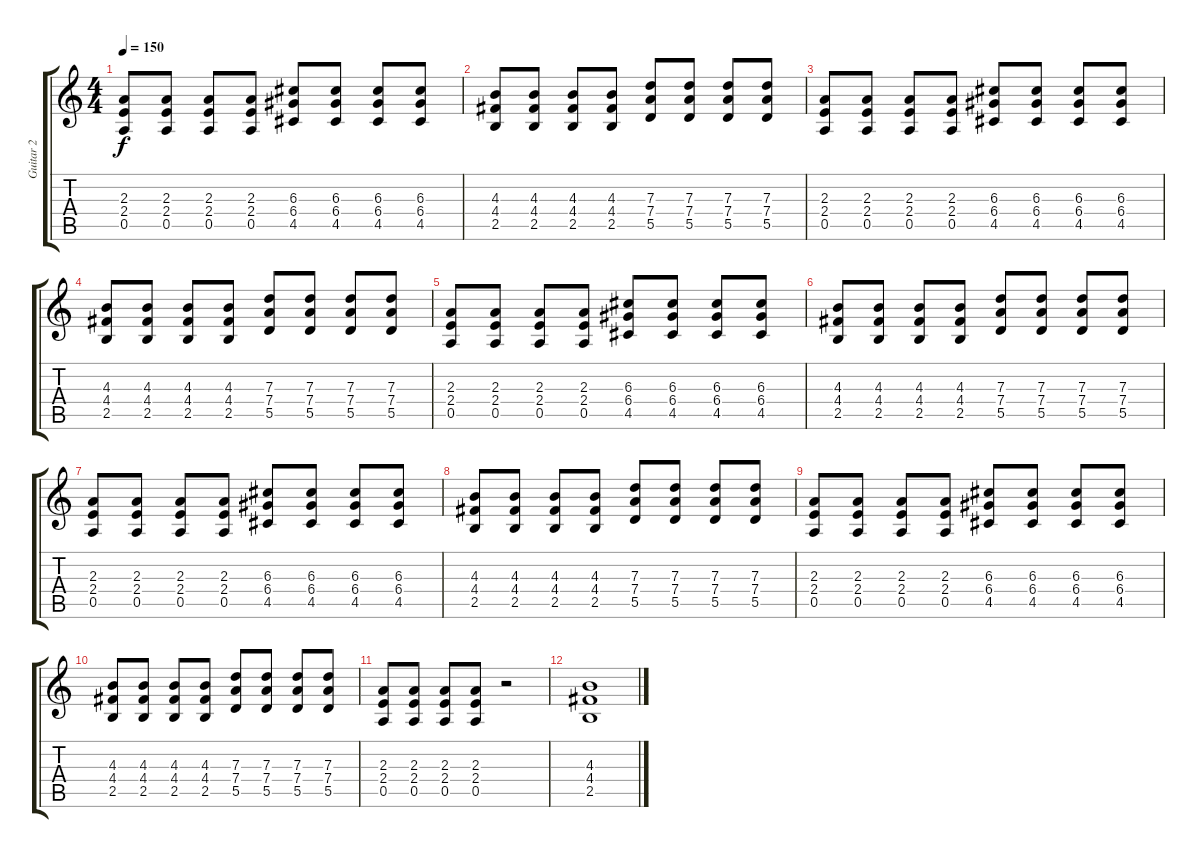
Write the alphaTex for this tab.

\track ("Guitar 2" "Guitar 2") {instrument distortionguitar}
\staff {score tabs}
\tuning (E4 B3 G3 D3 A2 E2) {hide}
\ts (4 4)
\tempo 150
\clef g2
\ks c
(2.3 2.4 0.5).8{dy f} (2.3 2.4 0.5).8 (2.3 2.4 0.5).8 (2.3 2.4 0.5).8 (6.3 6.4 4.5).8 (6.3 6.4 4.5).8 (6.3 6.4 4.5).8 (6.3 6.4 4.5).8 |
(4.3 4.4 2.5).8 (4.3 4.4 2.5).8 (4.3 4.4 2.5).8 (4.3 4.4 2.5).8 (7.3 7.4 5.5).8 (7.3 7.4 5.5).8 (7.3 7.4 5.5).8 (7.3 7.4 5.5).8 |
(2.3 2.4 0.5).8 (2.3 2.4 0.5).8 (2.3 2.4 0.5).8 (2.3 2.4 0.5).8 (6.3 6.4 4.5).8 (6.3 6.4 4.5).8 (6.3 6.4 4.5).8 (6.3 6.4 4.5).8 |
(4.3 4.4 2.5).8 (4.3 4.4 2.5).8 (4.3 4.4 2.5).8 (4.3 4.4 2.5).8 (7.3 7.4 5.5).8 (7.3 7.4 5.5).8 (7.3 7.4 5.5).8 (7.3 7.4 5.5).8 |
(2.3 2.4 0.5).8 (2.3 2.4 0.5).8 (2.3 2.4 0.5).8 (2.3 2.4 0.5).8 (6.3 6.4 4.5).8 (6.3 6.4 4.5).8 (6.3 6.4 4.5).8 (6.3 6.4 4.5).8 |
(4.3 4.4 2.5).8 (4.3 4.4 2.5).8 (4.3 4.4 2.5).8 (4.3 4.4 2.5).8 (7.3 7.4 5.5).8 (7.3 7.4 5.5).8 (7.3 7.4 5.5).8 (7.3 7.4 5.5).8 |
(2.3 2.4 0.5).8 (2.3 2.4 0.5).8 (2.3 2.4 0.5).8 (2.3 2.4 0.5).8 (6.3 6.4 4.5).8 (6.3 6.4 4.5).8 (6.3 6.4 4.5).8 (6.3 6.4 4.5).8 |
(4.3 4.4 2.5).8 (4.3 4.4 2.5).8 (4.3 4.4 2.5).8 (4.3 4.4 2.5).8 (7.3 7.4 5.5).8 (7.3 7.4 5.5).8 (7.3 7.4 5.5).8 (7.3 7.4 5.5).8 |
(2.3 2.4 0.5).8 (2.3 2.4 0.5).8 (2.3 2.4 0.5).8 (2.3 2.4 0.5).8 (6.3 6.4 4.5).8 (6.3 6.4 4.5).8 (6.3 6.4 4.5).8 (6.3 6.4 4.5).8 |
(4.3 4.4 2.5).8 (4.3 4.4 2.5).8 (4.3 4.4 2.5).8 (4.3 4.4 2.5).8 (7.3 7.4 5.5).8 (7.3 7.4 5.5).8 (7.3 7.4 5.5).8 (7.3 7.4 5.5).8 |
(2.3 2.4 0.5).8 (2.3 2.4 0.5).8 (2.3 2.4 0.5).8 (2.3 2.4 0.5).8 r.2 |
(4.3 4.4 2.5).1
